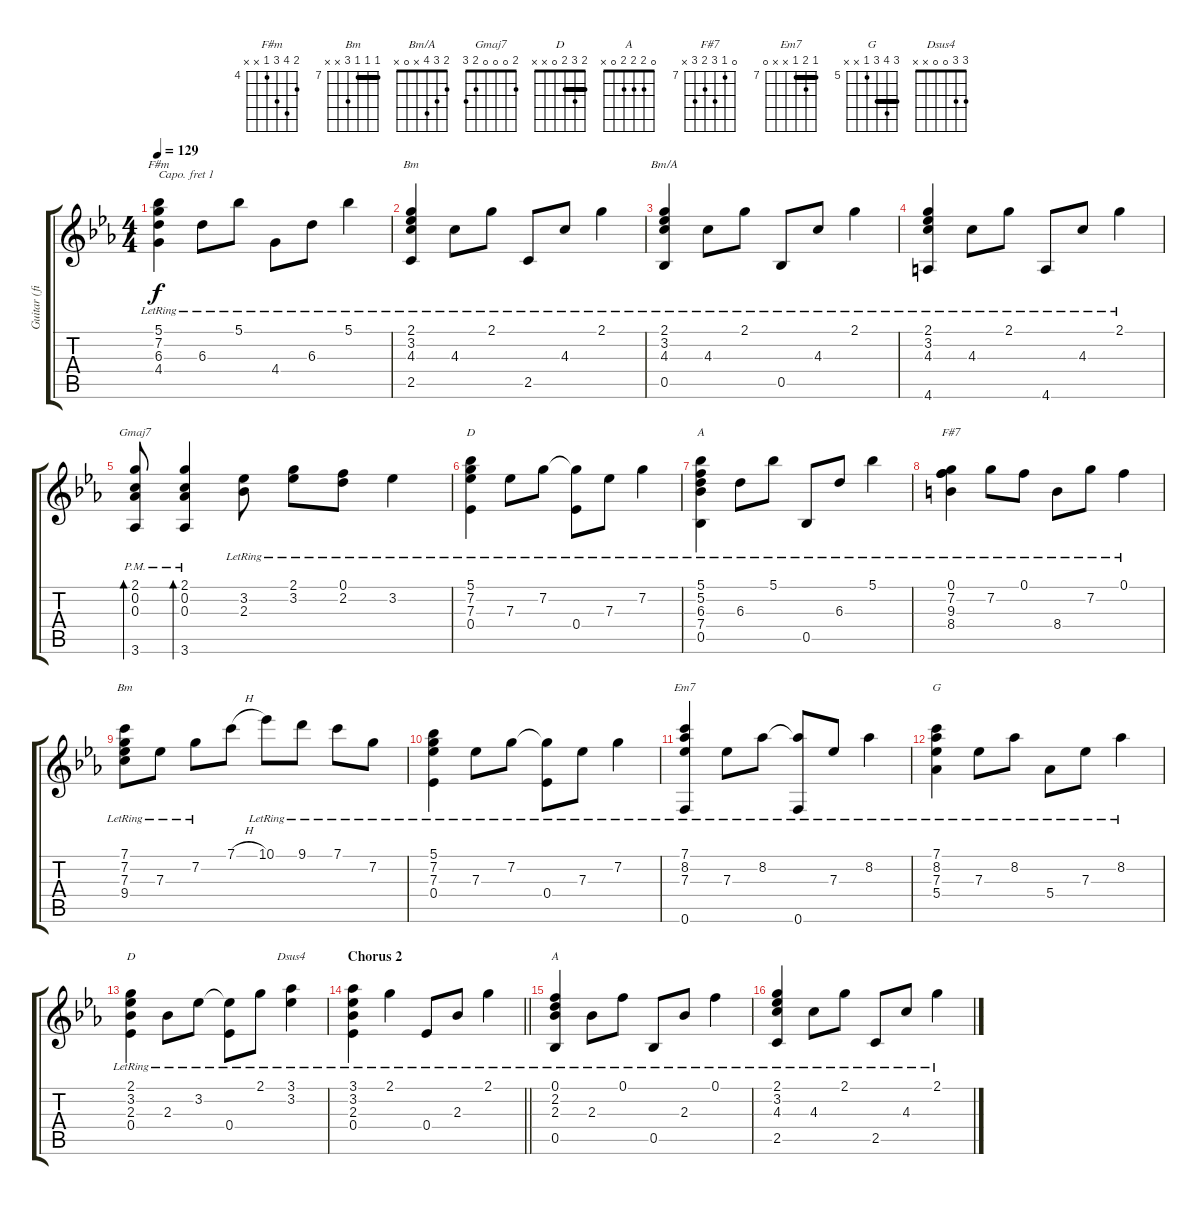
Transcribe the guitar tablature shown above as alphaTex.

\track ("Guitar (fingerstyle) - Capo I" "Guitar (fi") {instrument acousticguitarsteel}
\staff {score tabs}
\capo 1
\tuning (E4 B3 G3 D3 A2 E2) {hide}
\chord ("F#m" 5 7 6 4 x x) {firstfret 4 barre 4}
\chord ("Bm" 2 3 4 4 2 x) {barre 2}
\chord ("Bm/A" 2 3 4 x 0 x)
\chord ("Gmaj7" 2 0 0 0 2 3)
\chord ("D" 5 7 7 0 x x) {firstfret 5}
\chord ("A" 5 5 6 7 0 x) {firstfret 5 barre 5}
\chord ("F#7" 0 7 9 8 9 x) {firstfret 7}
\chord ("Bm" 7 7 7 9 x x) {firstfret 7 barre 7}
\chord ("Em7" 7 8 7 x x 0) {firstfret 7 barre 7}
\chord ("G" 7 8 7 5 x x) {firstfret 5 barre 7}
\chord ("D" 2 3 2 0 x x) {barre 2}
\chord ("Dsus4" 3 3 0 0 x x)
\chord ("A" 0 2 2 2 0 x)
\ts (4 4)
\tempo 129
\clef g2
\ks eb
(5.1{lr} 7.2{lr} 6.3{lr} 4.4{lr}).4{ch "F#m" dy f} 6.3{lr}.8 5.1{lr}.8 4.4{lr}.8 6.3{lr}.8 5.1{lr}.4 |
(2.1{lr} 3.2{lr} 4.3{lr} 2.5{lr}).4{ch "Bm"} 4.3{lr}.8 2.1{lr}.8 2.5{lr}.8 4.3{lr}.8 2.1{lr}.4 |
(2.1{lr} 3.2{lr} 4.3{lr} 0.5{lr}).4{ch "Bm/A"} 4.3{lr}.8 2.1{lr}.8 0.5{lr}.8 4.3{lr}.8 2.1{lr}.4 |
(2.1{lr} 3.2{lr} 4.3{lr} 4.6{lr}).4 4.3{lr}.8 2.1{lr}.8 4.6{lr}.8 4.3{lr}.8 2.1{lr}.4 |
(2.1{pm} 0.2{pm} 0.3{pm} 3.6{pm}).8{bd 60 ch "Gmaj7"} (2.1{pm} 0.2{pm} 0.3{pm} 3.6{pm}).4{bd 60} (3.2{lr} 2.3{lr}).8 (2.1{lr} 3.2{lr}).8 (0.1{lr} 2.2{lr}).8 3.2{lr}.4 |
(5.1{lr} 7.2{lr} 7.3{lr} 0.4{lr}).4{ch "D"} 7.3{lr}.8 7.2{lr}.8 (7.2{t} 0.4{lr}).8 7.3{lr}.8 7.2{lr}.4 |
(5.1{lr} 5.2{lr} 6.3{lr} 7.4{lr} 0.5{lr}).4{ch "A"} 6.3{lr}.8 5.1{lr}.8 0.5{lr}.8 6.3{lr}.8 5.1{lr}.4 |
(0.1{lr} 7.2{lr} 9.3{lr} 8.4{lr}).4{ch "F#7"} 7.2{lr}.8 0.1{lr}.8 8.4{lr}.8 7.2{lr}.8 0.1{lr}.4 |
(7.1{lr} 7.2{lr} 7.3{lr} 9.4{lr}).8{ch "Bm"} 7.3{lr}.8 7.2{lr}.8 7.1{h}.8 10.1{lr}.8 9.1{lr}.8 7.1{lr}.8 7.2{lr}.8 |
(5.1{lr} 7.2{lr} 7.3{lr} 0.4{lr}).4 7.3{lr}.8 7.2{lr}.8 (7.2{t} 0.4{lr}).8 7.3{lr}.8 7.2{lr}.4 |
(7.1{lr} 8.2{lr} 7.3{lr} 0.6{lr}).4{ch "Em7"} 7.3{lr}.8 8.2{lr}.8 (8.2{t} 0.6{lr}).8 7.3{lr}.8 8.2{lr}.4 |
(7.1{lr} 8.2{lr} 7.3{lr} 5.4{lr}).4{ch "G"} 7.3{lr}.8 8.2{lr}.8 5.4{lr}.8 7.3{lr}.8 8.2{lr}.4 |
(2.1{lr} 3.2{lr} 2.3{lr} 0.4{lr}).4{ch "D"} 2.3{lr}.8 3.2{lr}.8 (3.2{t} 0.4{lr}).8 2.1{lr}.8 (3.1{lr} 3.2{lr}).4{ch "Dsus4"} |
\section ("" "Chorus 2")
\barLineRight lightlight
(3.1{lr} 3.2{lr} 2.3{lr} 0.4{lr}).4 2.1{lr}.4 0.4{lr}.8 2.3{lr}.8 2.1{lr}.4 |
(0.1{lr} 2.2{lr} 2.3{lr} 0.5{lr}).4{ch "A"} 2.3{lr}.8 0.1{lr}.8 0.5{lr}.8 2.3{lr}.8 0.1{lr}.4 |
(2.1{lr} 3.2{lr} 4.3{lr} 2.5{lr}).4 4.3{lr}.8 2.1{lr}.8 2.5{lr}.8 4.3{lr}.8 2.1{lr}.4
